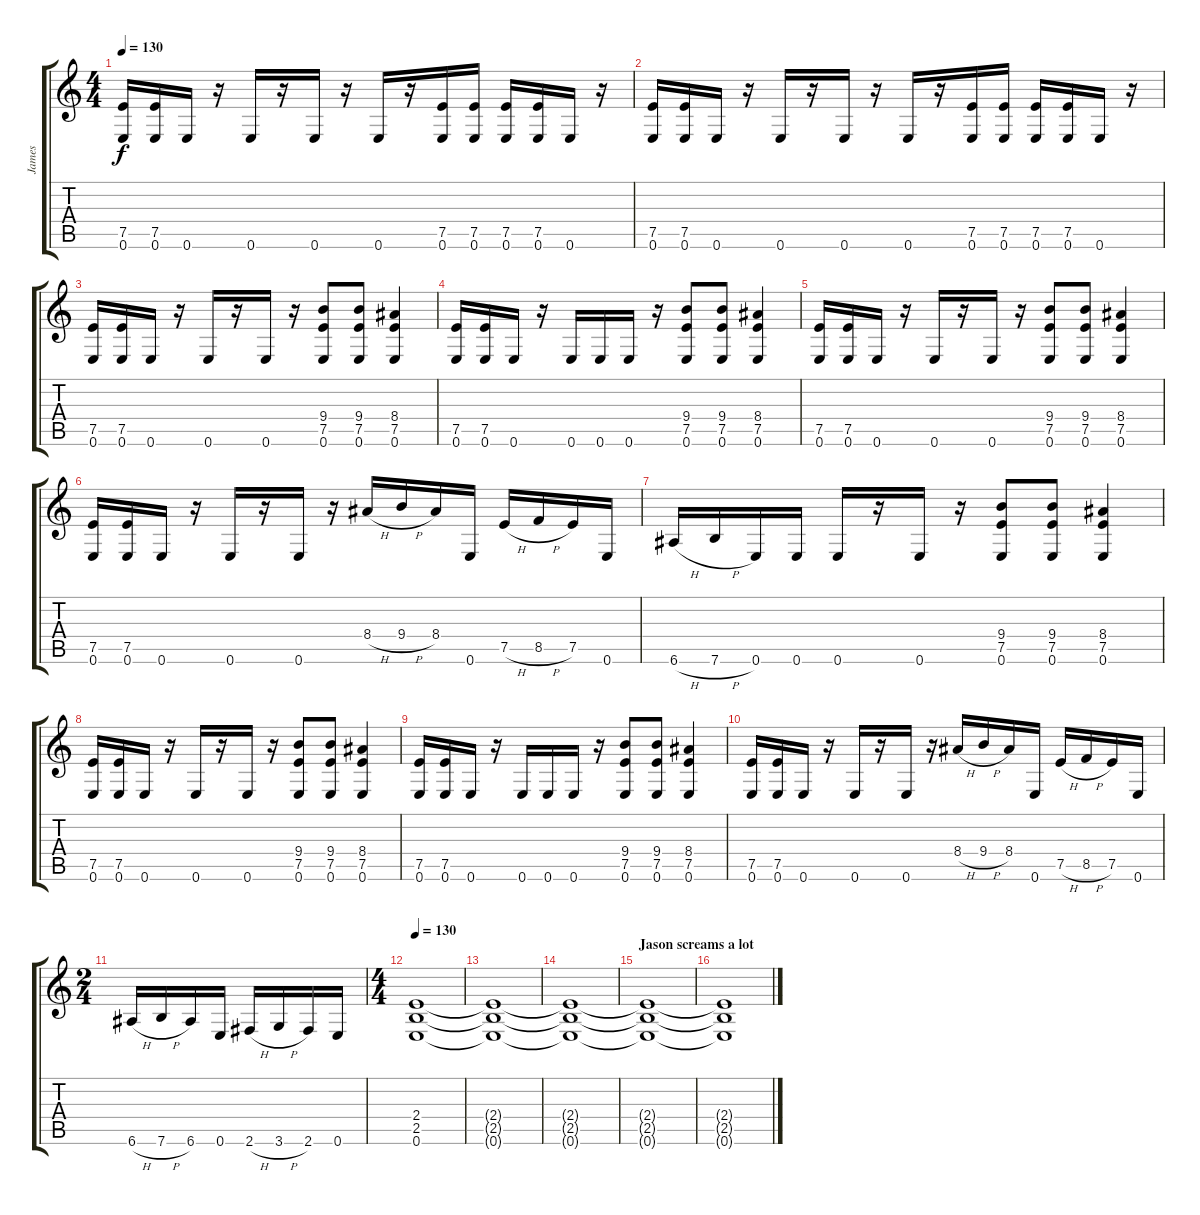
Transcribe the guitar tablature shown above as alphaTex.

\track ("James" "James") {instrument distortionguitar}
\staff {score tabs}
\tuning (E4 B3 G3 D3 A2 E2) {hide}
\ts (4 4)
\tempo 130
\clef g2
\ks c
(7.5 0.6).16{dy f} (7.5 0.6).16 0.6.16 r.16 0.6.16 r.16 0.6.16 r.16 0.6.16 r.16 (7.5 0.6).16 (7.5 0.6).16 (7.5 0.6).16 (7.5 0.6).16 0.6.16 r.16 |
(7.5 0.6).16 (7.5 0.6).16 0.6.16 r.16 0.6.16 r.16 0.6.16 r.16 0.6.16 r.16 (7.5 0.6).16 (7.5 0.6).16 (7.5 0.6).16 (7.5 0.6).16 0.6.16 r.16 |
(7.5 0.6).16 (7.5 0.6).16 0.6.16 r.16 0.6.16 r.16 0.6.16 r.16 (9.4 7.5 0.6).8 (9.4 7.5 0.6).8 (8.4 7.5 0.6).4 |
(7.5 0.6).16 (7.5 0.6).16 0.6.16 r.16 0.6.16 0.6.16 0.6.16 r.16 (9.4 7.5 0.6).8 (9.4 7.5 0.6).8 (8.4 7.5 0.6).4 |
(7.5 0.6).16 (7.5 0.6).16 0.6.16 r.16 0.6.16 r.16 0.6.16 r.16 (9.4 7.5 0.6).8 (9.4 7.5 0.6).8 (8.4 7.5 0.6).4 |
(7.5 0.6).16 (7.5 0.6).16 0.6.16 r.16 0.6.16 r.16 0.6.16 r.16 8.4{h}.16 9.4{h}.16 8.4.16 0.6.16 7.5{h}.16 8.5{h}.16 7.5.16 0.6.16 |
6.6{h}.16 7.6{h}.16 0.6.16 0.6.16 0.6.16 r.16 0.6.16 r.16 (9.4 7.5 0.6).8 (9.4 7.5 0.6).8 (8.4 7.5 0.6).4 |
(7.5 0.6).16 (7.5 0.6).16 0.6.16 r.16 0.6.16 r.16 0.6.16 r.16 (9.4 7.5 0.6).8 (9.4 7.5 0.6).8 (8.4 7.5 0.6).4 |
(7.5 0.6).16 (7.5 0.6).16 0.6.16 r.16 0.6.16 0.6.16 0.6.16 r.16 (9.4 7.5 0.6).8 (9.4 7.5 0.6).8 (8.4 7.5 0.6).4 |
(7.5 0.6).16 (7.5 0.6).16 0.6.16 r.16 0.6.16 r.16 0.6.16 r.16 8.4{h}.16 9.4{h}.16 8.4.16 0.6.16 7.5{h}.16 8.5{h}.16 7.5.16 0.6.16 |
\ts (2 4)
6.6{h}.16 7.6{h}.16 6.6.16 0.6.16 2.6{h}.16 3.6{h}.16 2.6.16 0.6.16 |
\ts (4 4)
\tempo 140
\tempo 130
(2.4 2.5 0.6).1{volume 8} |
(2.4{t} 2.5{t} 0.6{t}).1 |
(2.4{t} 2.5{t} 0.6{t}).1{volume 0} |
\section ("" "Jason screams a lot")
(2.4{t} 2.5{t} 0.6{t}).1 |
(2.4{t} 2.5{t} 0.6{t}).1
